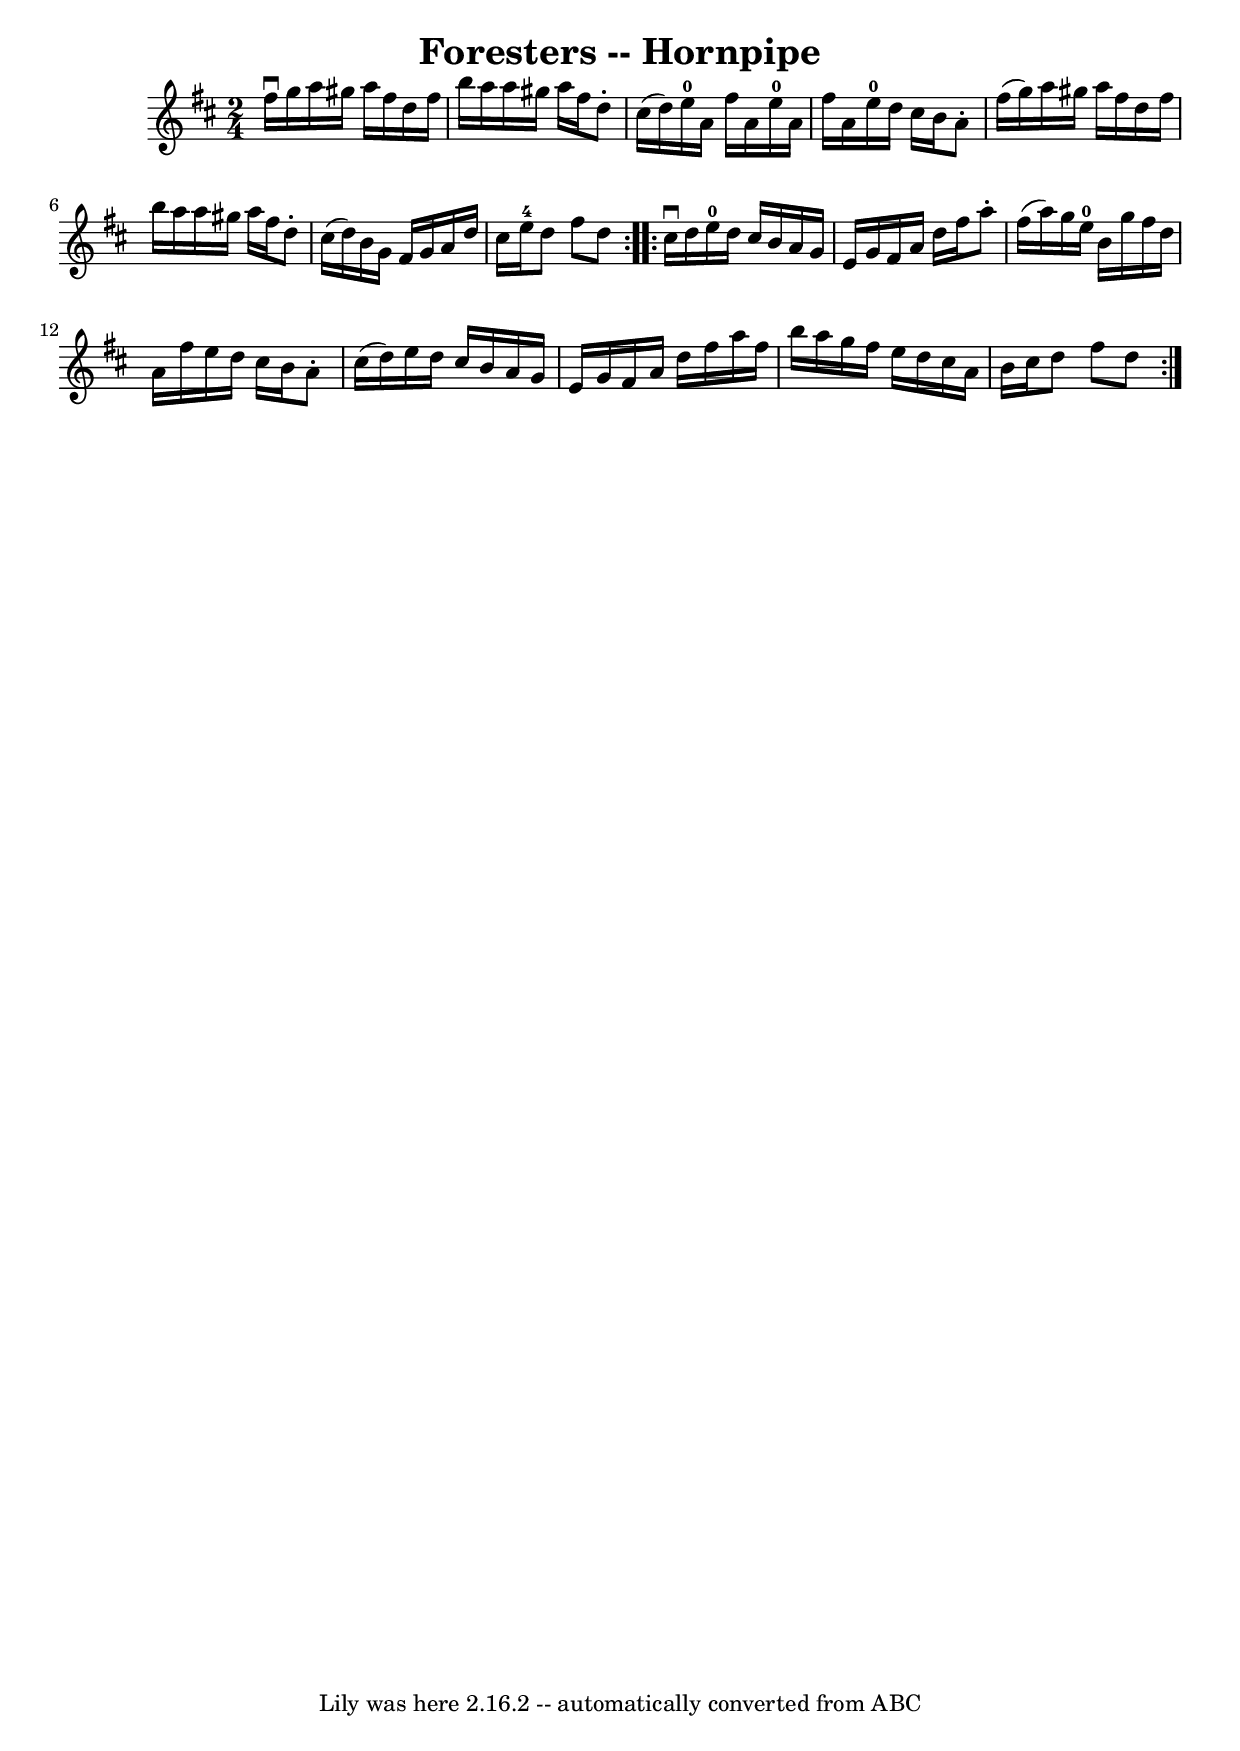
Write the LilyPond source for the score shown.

\version "2.7.40"
\include "Mammoth.ily"
\header {
	%% book = "Cole's 1000 Fiddle Tunes"
	crossRefNumber = "1"
	footnotes = ""
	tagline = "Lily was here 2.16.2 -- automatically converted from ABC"
	title = "Foresters -- Hornpipe"
}
voicedefault =  {
\set Score.defaultBarType = "empty"

\repeat volta 2 {
\time 2/4 \key d \major fis''16^\downbow g''16  |
 a''16    
gis''16 a''16 fis''16 d''16 fis''16 b''16 a''16  |
   
a''16 gis''16 a''16 fis''16 d''8 -. cis''16 (d''16) 
|
 e''16-0 a'16 fis''16 a'16 e''16-0 a'16    
fis''16 a'16  |
 e''16-0 d''16 cis''16 b'16 a'8 -.   
fis''16 (g''16) |
 a''16 gis''16 a''16 fis''16    
d''16 fis''16 b''16 a''16  |
 a''16 gis''16 a''16    
fis''16 d''8 -. cis''16 (d''16) |
 b'16 g'16 fis'16    
g'16 a'16 d''16 cis''16 e''16-4 |
 d''8 fis''8    
d''8  }     \repeat volta 2 { cis''16^\downbow d''16  |
 e''16 
-0 d''16 cis''16 b'16 a'16 g'16 e'16 g'16  |
   
fis'16 a'16 d''16 fis''16 a''8 -. fis''16 (a''16) |
  
 g''16 e''16-0 b'16 g''16 fis''16 d''16 a'16 fis''16  
|
 e''16 d''16 cis''16 b'16 a'8 -. cis''16 (d''16) 
|
 e''16 d''16 cis''16 b'16 a'16 g'16 e'16 g'16  
|
 fis'16 a'16 d''16 fis''16 a''16 fis''16 b''16    
a''16  |
 g''16 fis''16 e''16 d''16 cis''16 a'16 b'16 
 cis''16  |
 d''8 fis''8 d''8  }   
}

\score{
    <<

	\context Staff="default"
	{
	    \voicedefault 
	}

    >>
	\layout {
	}
	\midi {}
}
